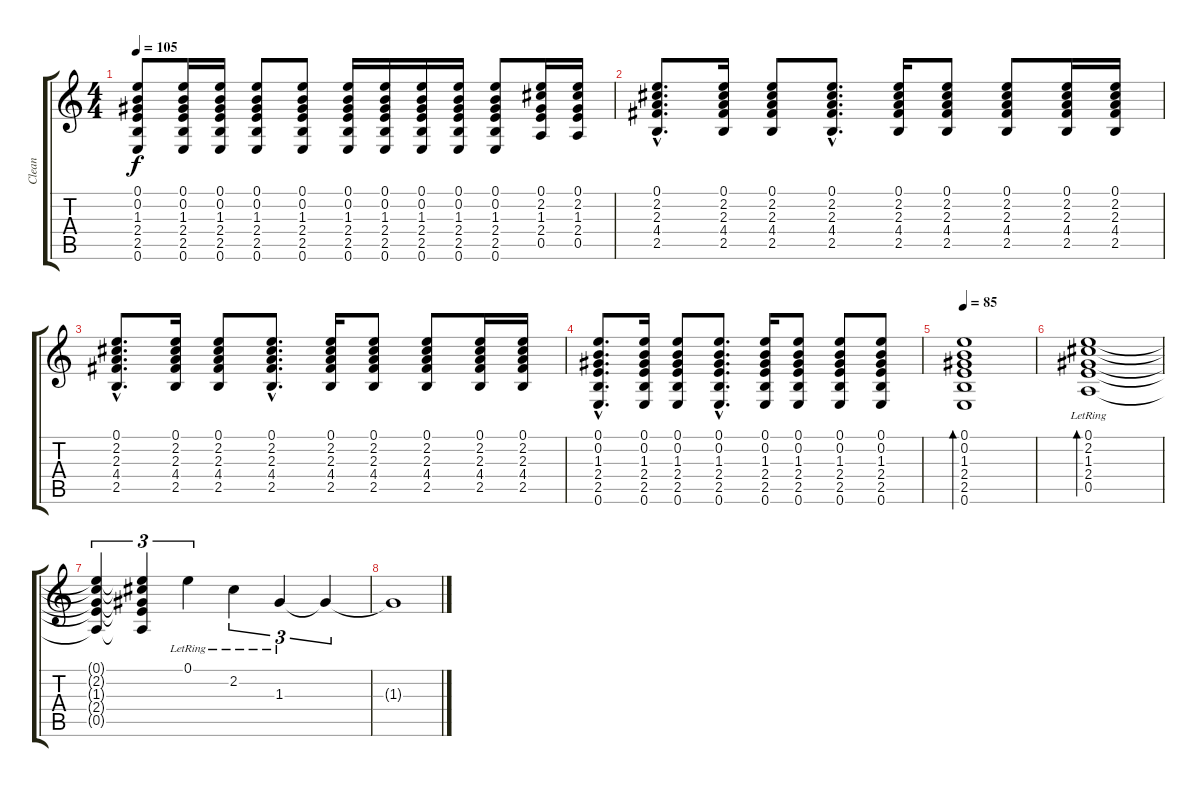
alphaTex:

\track ("Clean" "Clean") {instrument electricguitarclean}
\staff {score tabs}
\tuning (E4 B3 G3 D3 A2 E2) {hide}
\ts (4 4)
\tempo 105
\clef g2
\ks c
(0.1 0.2 1.3 2.4 2.5 0.6).8{dy f} (0.1 0.2 1.3 2.4 2.5 0.6).16 (0.1 0.2 1.3 2.4 2.5 0.6).16 (0.1 0.2 1.3 2.4 2.5 0.6).8 (0.1 0.2 1.3 2.4 2.5 0.6).8 (0.1 0.2 1.3 2.4 2.5 0.6).16 (0.1 0.2 1.3 2.4 2.5 0.6).16 (0.1 0.2 1.3 2.4 2.5 0.6).16 (0.1 0.2 1.3 2.4 2.5 0.6).16 (0.1 0.2 1.3 2.4 2.5 0.6).8 (0.1 2.2 1.3 2.4 0.5).16 (0.1 2.2 1.3 2.4 0.5).16 |
(0.1{hac} 2.2{hac} 2.3{hac} 4.4{hac} 2.5{hac}).8{d} (0.1 2.2 2.3 4.4 2.5).16 (0.1 2.2 2.3 4.4 2.5).8 (0.1{hac} 2.2{hac} 2.3{hac} 4.4{hac} 2.5{hac}).8{d} (0.1 2.2 2.3 4.4 2.5).16 (0.1 2.2 2.3 4.4 2.5).8 (0.1 2.2 2.3 4.4 2.5).8 (0.1 2.2 2.3 4.4 2.5).16 (0.1 2.2 2.3 4.4 2.5).16 |
(0.1{hac} 2.2{hac} 2.3{hac} 4.4{hac} 2.5{hac}).8{d} (0.1 2.2 2.3 4.4 2.5).16 (0.1 2.2 2.3 4.4 2.5).8 (0.1{hac} 2.2{hac} 2.3{hac} 4.4{hac} 2.5{hac}).8{d} (0.1 2.2 2.3 4.4 2.5).16 (0.1 2.2 2.3 4.4 2.5).8 (0.1 2.2 2.3 4.4 2.5).8 (0.1 2.2 2.3 4.4 2.5).16 (0.1 2.2 2.3 4.4 2.5).16 |
(0.1{hac} 0.2{hac} 1.3{hac} 2.4{hac} 2.5{hac} 0.6{hac}).8{d} (0.1 0.2 1.3 2.4 2.5 0.6).16 (0.1 0.2 1.3 2.4 2.5 0.6).8 (0.1{hac} 0.2{hac} 1.3{hac} 2.4{hac} 2.5{hac} 0.6{hac}).8{d} (0.1 0.2 1.3 2.4 2.5 0.6).16 (0.1 0.2 1.3 2.4 2.5 0.6).8 (0.1 0.2 1.3 2.4 2.5 0.6).8 (0.1 0.2 1.3 2.4 2.5 0.6).8 |
\tempo 85
(0.1 0.2 1.3 2.4 2.5 0.6).1{bd 120} |
(0.1{lr} 2.2{lr} 1.3{lr} 2.4{lr} 0.5{lr}).1{bd 120} |
(0.1{t} 2.2{t} 1.3{t} 2.4{t} 0.5{t}).4{tu (3 2)} (0.1{t} 2.2{t} 1.3{t} 2.4{t} 0.5{t}).4{tu (3 2)} 0.1{lr}.4{tu (3 2)} 2.2{lr}.4{tu (3 2)} 1.3{lr}.4{tu (3 2)} 1.3{t}.4{tu (3 2)} |
1.3{t}.1
